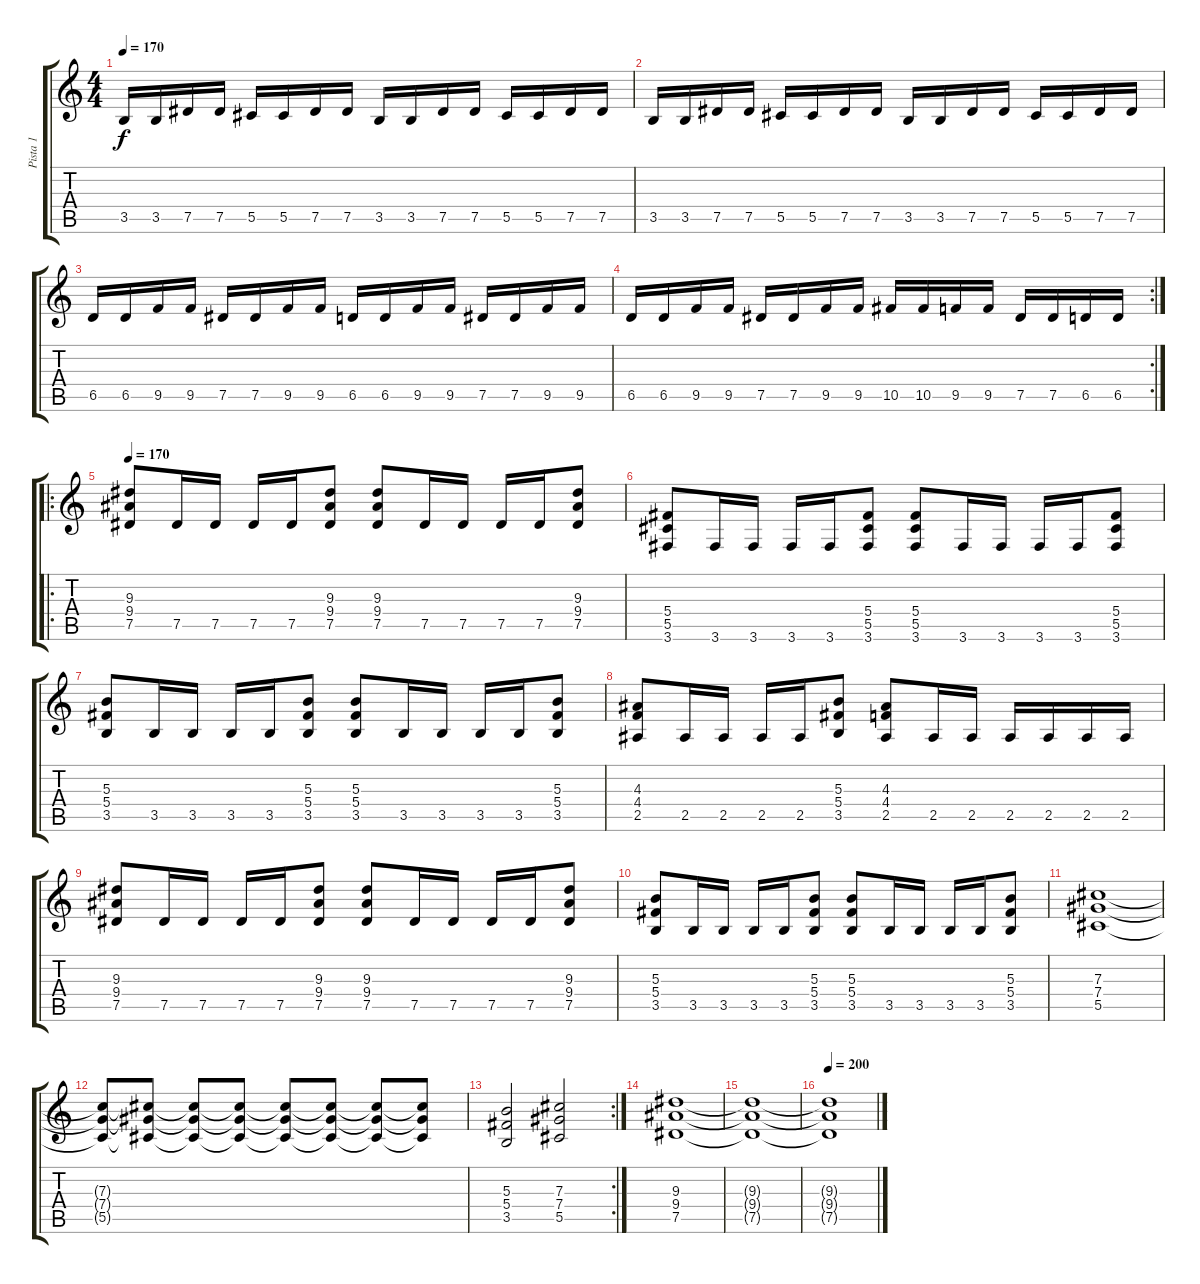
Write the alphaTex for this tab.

\track ("Pista 1" "Pista 1") {instrument distortionguitar}
\staff {score tabs}
\tuning (Eb4 Bb3 Gb3 Db3 Ab2 Eb2) {hide}
\ts (4 4)
\tempo 170
\clef g2
\ks c
3.5.16{dy f} 3.5.16 7.5.16 7.5.16 5.5.16 5.5.16 7.5.16 7.5.16 3.5.16 3.5.16 7.5.16 7.5.16 5.5.16 5.5.16 7.5.16 7.5.16 |
3.5.16 3.5.16 7.5.16 7.5.16 5.5.16 5.5.16 7.5.16 7.5.16 3.5.16 3.5.16 7.5.16 7.5.16 5.5.16 5.5.16 7.5.16 7.5.16 |
6.5.16 6.5.16 9.5.16 9.5.16 7.5.16 7.5.16 9.5.16 9.5.16 6.5.16 6.5.16 9.5.16 9.5.16 7.5.16 7.5.16 9.5.16 9.5.16 |
\rc 2
6.5.16 6.5.16 9.5.16 9.5.16 7.5.16 7.5.16 9.5.16 9.5.16 10.5.16 10.5.16 9.5.16 9.5.16 7.5.16 7.5.16 6.5.16 6.5.16 |
\ro
\tempo 170
(9.3 9.4 7.5).8 7.5.16 7.5.16 7.5.16 7.5.16 (9.3 9.4 7.5).8 (9.3 9.4 7.5).8 7.5.16 7.5.16 7.5.16 7.5.16 (9.3 9.4 7.5).8 |
(5.4 5.5 3.6).8 3.6.16 3.6.16 3.6.16 3.6.16 (5.4 5.5 3.6).8 (5.4 5.5 3.6).8 3.6.16 3.6.16 3.6.16 3.6.16 (5.4 5.5 3.6).8 |
(5.3 5.4 3.5).8 3.5.16 3.5.16 3.5.16 3.5.16 (5.3 5.4 3.5).8 (5.3 5.4 3.5).8 3.5.16 3.5.16 3.5.16 3.5.16 (5.3 5.4 3.5).8 |
(4.3 4.4 2.5).8 2.5.16 2.5.16 2.5.16 2.5.16 (5.3 5.4 3.5).8 (4.3 4.4 2.5).8 2.5.16 2.5.16 2.5.16 2.5.16 2.5.16 2.5.16 |
(9.3 9.4 7.5).8 7.5.16 7.5.16 7.5.16 7.5.16 (9.3 9.4 7.5).8 (9.3 9.4 7.5).8 7.5.16 7.5.16 7.5.16 7.5.16 (9.3 9.4 7.5).8 |
(5.3 5.4 3.5).8 3.5.16 3.5.16 3.5.16 3.5.16 (5.3 5.4 3.5).8 (5.3 5.4 3.5).8 3.5.16 3.5.16 3.5.16 3.5.16 (5.3 5.4 3.5).8 |
(7.3 7.4 5.5).1 |
(7.3{t} 7.4{t} 5.5{t}).8 (7.3{t} 7.4{t} 5.5{t}).8 (7.3{t} 7.4{t} 5.5{t}).8 (7.3{t} 7.4{t} 5.5{t}).8 (7.3{t} 7.4{t} 5.5{t}).8 (7.3{t} 7.4{t} 5.5{t}).8 (7.3{t} 7.4{t} 5.5{t}).8 (7.3{t} 7.4{t} 5.5{t}).8 |
\rc 2
(5.3 5.4 3.5).2 (7.3 7.4 5.5).2 |
(9.3 9.4 7.5).1 |
(9.3{t} 9.4{t} 7.5{t}).1 |
\tempo 200
(9.3{t} 9.4{t} 7.5{t}).1
